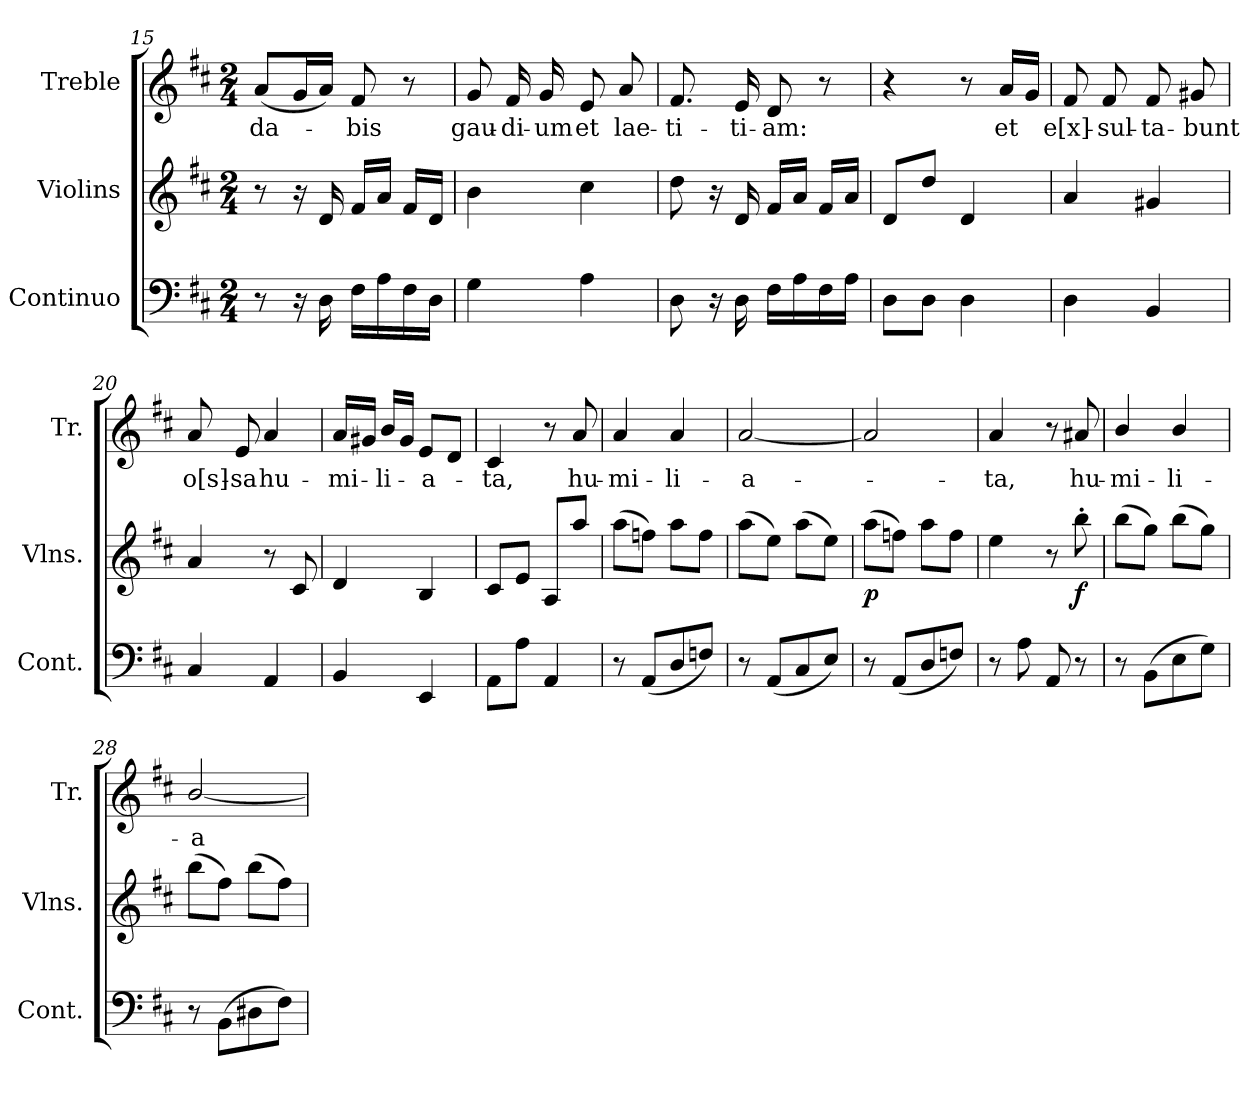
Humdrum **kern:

**kern	**kern	**dynam	**kern	**text
*part3	*part2	*part2	*part1	*part1
*staff3	*staff2	*staff2	*staff1	*staff1
*I"Continuo	*I"Violins	*	*I"Treble	*
*I'Cont.	*I'Vlns.	*	*I'Tr.	*
*clefF4	*clefG2	*	*clefG2	*
*k[f#c#]	*k[f#c#]	*	*k[f#c#]	*
*D:	*D:	*	*D:	*
*M2/4	*M2/4	*	*M2/4	*
=15	=15	=15	=15	=15
!	!	!	!	!LO:LY:b:color=#000000
8r	8r	.	(8ai/L	da-
16r	16r	.	16gi/L	.
16Di\	16di/	.	16ai/JJ)	.
!	!	!	!	!LO:LY:b:color=#000000
16F#i\LL	16f#i/LL	.	8f#i/	-bis
16Ai\	16ai/JJ	.	.	.
16F#i\	16f#i/LL	.	8r	.
16Di\JJ	16di/JJ	.	.	.
=16	=16	=16	=16	=16
!	!	!	!	!LO:LY:b:color=#000000
4Gi\	4bi\	.	8gi/	gau-
!	!	!	!	!LO:LY:b:color=#000000
.	.	.	16f#i/	-di-
!	!	!	!	!LO:LY:b:color=#000000
.	.	.	16gi/	-um
!	!	!	!	!LO:LY:b:color=#000000
4Ai\	4cc#i\	.	8ei/	et
!	!	!	!	!LO:LY:b:color=#000000
.	.	.	8ai/	lae-
=17	=17	=17	=17	=17
!	!	!	!	!LO:LY:b:color=#000000
8Di\	8ddi\	.	8.f#i/	-ti-
16r	16r	.	.	.
!	!	!	!	!LO:LY:b:color=#000000
16Di\	16di/	.	16ei/	-ti-
!	!	!	!	!LO:LY:b:color=#000000
16F#i\LL	16f#i/LL	.	8di/	-am:
16Ai\	16ai/JJ	.	.	.
16F#i\	16f#i/LL	.	8r	.
16Ai\JJ	16ai/JJ	.	.	.
=18	=18	=18	=18	=18
8Di\L	8di/L	.	4r	.
8Di\J	8ddi/J	.	.	.
4Di\	4di/	.	8r	.
!	!	!	!	!LO:LY:b:color=#000000
.	.	.	16ai/LL	et
.	.	.	16gi/JJ	.
!!LO:LB:g=z
=19	=19	=19	=19	=19
!	!	!	!	!LO:LY:b:color=#000000
4Di\	4ai/	.	8f#i/	e[x]-
!	!	!	!	!LO:LY:b:color=#000000
.	.	.	8f#i/	-sul-
!	!	!	!	!LO:LY:b:color=#000000
4BBi/	4g#Xi/	.	8f#i/	-ta-
!	!	!	!	!LO:LY:b:color=#000000
.	.	.	8g#Xi/	-bunt
=20	=20	=20	=20	=20
!	!	!	!	!LO:LY:b:color=#000000
4C#i/	4ai/	.	8ai/	o[s]-
!	!	!	!	!LO:LY:b:color=#000000
.	.	.	8ei/	-sa
!	!	!	!	!LO:LY:b:color=#000000
4AAi/	8r	.	4ai/	hu-
.	8c#i/	.	.	.
=21	=21	=21	=21	=21
!	!	!	!	!LO:LY:b:color=#000000
4BBi/	4di/	.	16ai/LL	-mi-
.	.	.	16g#Xi/JJ	.
!	!	!	!	!LO:LY:b:color=#000000
.	.	.	16bi/LL	-li-
.	.	.	16g#i/JJ	.
!	!	!	!	!LO:LY:b:color=#000000
4EEi/	4Bi/	.	8ei/L	-a-
.	.	.	8di/J	.
=22	=22	=22	=22	=22
!	!	!	!	!LO:LY:b:color=#000000
8AAi\L	8c#i/L	.	4c#i/	-ta,
8Ai\J	8ei/J	.	.	.
4AAi/	8Ai/L	.	8r	.
!	!	!	!	!LO:LY:b:color=#000000
.	8aai/J	.	8ai/	hu-
=23	=23	=23	=23	=23
!	!	!	!	!LO:LY:b:color=#000000
8r	(8aai\L	.	4ai/	-mi-
(8AAi/L	8ffni\J)	.	.	.
!	!	!	!	!LO:LY:b:color=#000000
8Di/	8aai\L	.	4ai/	-li-
8Fni/J)	8ffi\J	.	.	.
=24	=24	=24	=24	=24
!	!	!	!	!LO:LY:b:color=#000000
8r	(8aai\L	.	[2ai/	-a-
(8AAi/L	8eei\J)	.	.	.
8C#i/	(8aai\L	.	.	.
8Ei/J)	8eei\J)	.	.	.
=25	=25	=25	=25	=25
8r	(8aai\L	p	2ai/]	.
(8AAi/L	8ffni\J)	.	.	.
8Di/	8aai\L	.	.	.
8Fni/J)	8ffi\J	.	.	.
=26	=26	=26	=26	=26
!	!	!	!	!LO:LY:b:color=#000000
8r	4eei\	.	4ai/	-ta,
8Ai\	.	.	.	.
8AAi/	8r	.	8r	.
!	!	!	!	!LO:LY:b:color=#000000
8r	8bb'i\	f	8a#Xi/	hu-
!!LO:LB:g=z
=27	=27	=27	=27	=27
!	!	!	!	!LO:LY:b:color=#000000
8r	(8bbi\L	.	4bi/	-mi-
(8BBi\L	8ggi\J)	.	.	.
!	!	!	!	!LO:LY:b:color=#000000
8Ei\	(8bbi\L	.	4bi/	-li-
8Gi\J)	8ggi\J)	.	.	.
=28	=28	=28	=28	=28
!	!	!	!	!LO:LY:b:color=#000000
8r	(8bbi\L	.	[2bi/	-a-
(8BBi\L	8ff#i\J)	.	.	.
8D#Xi\	(8bbi\L	.	.	.
8F#i\J)	8ff#i\J)	.	.	.
=	=	=	=	=
*-	*-	*-	*-	*-
